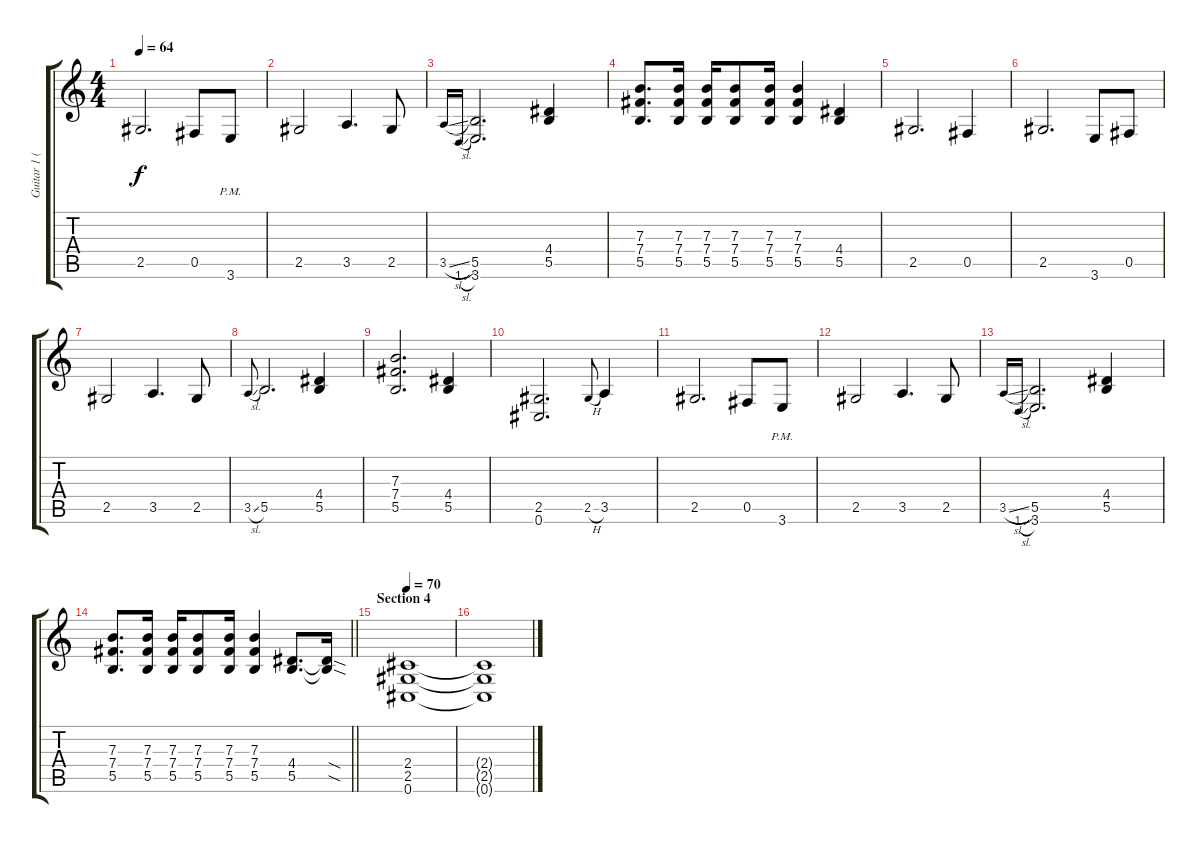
\track ("Guitar 1 (Distortion)" "Guitar 1 (") {instrument distortionguitar}
\staff {score tabs}
\tuning (Db4 Ab3 E3 B2 Gb2 Db2) {hide}
\ts (4 4)
\tempo 64
\clef g2
\ks c
2.5.2{d dy f} 0.5.8 3.6{pm}.8 |
2.5.2 3.5.4{d} 2.5.8 |
3.5{sl}.16{gr onbeat} 1.6{sl}.16{gr onbeat} (5.5 3.6).2{d} (4.4 5.5).4 |
(7.3 7.4 5.5).8{d} (7.3 7.4 5.5).16 (7.3 7.4 5.5).16 (7.3 7.4 5.5).8 (7.3 7.4 5.5).16 (7.3 7.4 5.5).4 (4.4 5.5).4 |
2.5.2{d} 0.5.4 |
2.5.2{d} 3.6.8 0.5.8 |
2.5.2 3.5.4{d} 2.5.8 |
3.5{sl}.8{gr onbeat} 5.5.2{d} (4.4 5.5).4 |
(7.3 7.4 5.5).2{d} (4.4 5.5).4 |
(2.5 0.6).2{d} 2.5{h}.8{gr onbeat} 3.5.4 |
2.5.2{d} 0.5.8 3.6{pm}.8 |
2.5.2 3.5.4{d} 2.5.8 |
3.5{sl}.16{gr onbeat} 1.6{sl}.16{gr onbeat} (5.5 3.6).2{d} (4.4 5.5).4 |
\barLineRight lightlight
(7.3 7.4 5.5).8{d} (7.3 7.4 5.5).16 (7.3 7.4 5.5).16 (7.3 7.4 5.5).8 (7.3 7.4 5.5).16 (7.3 7.4 5.5).4 (4.4 5.5).8{d} (4.4{sod t} 5.5{sod t}).16 |
\section ("" "Section 4")
\tempo 70
(2.4 2.5 0.6).1{volume 7} |
(2.4{t} 2.5{t} 0.6{t}).1
